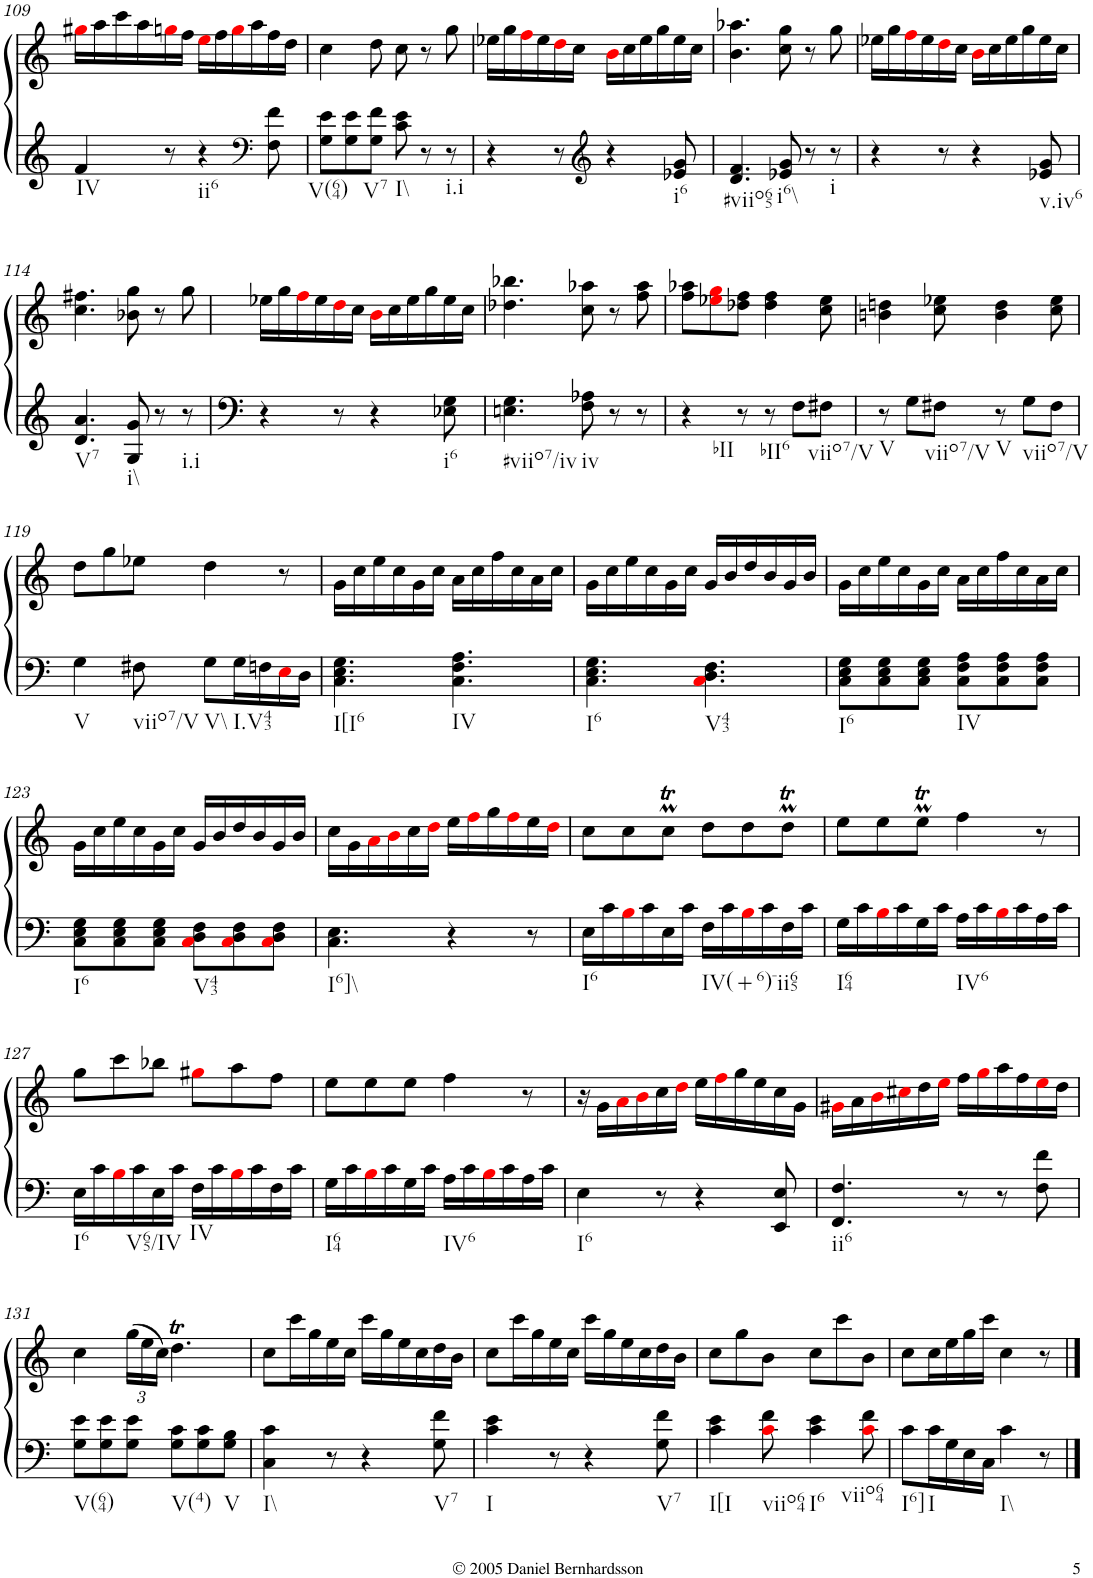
**kern	**kern
*part1	*part1
*staff2	*staff1
*I"Piano	*
*I'Pno.	*
!!LO:PB:g=z
*clefF4	*clefG2
*k[]	*k[]
*M6/8	*M6/8
=109	=109
!LO:TX:b:t=IV	!
4f/	16gg#Xi\LL
.	16aa\
.	16ccc\
.	16aa\
8r	16ggni\
.	16ff\JJ
!LO:TX:b:t=ii6	!
4r	16eei\LL
.	16ff\
.	16ggi\
.	16aa\
*clefF4	*
8F\ 8f\	16ff\
.	16dd\JJ
=110	=110
!LO:TX:b:t=V(64)	!
8G\ 8e\L	4cc\
8G\ 8e\	.
!LO:TX:b:t=V7	!
8G\ 8f\J	8dd\
!LO:TX:b:t=I\\	!
8c\ 8e\	8cc\
8r	8r
!LO:TX:b:t=i.i	!
8r	8gg\
=111	=111
4r	16ee-X\LL
.	16gg\
.	16ffi\
.	16ee-\
8r	16ddi\
.	16cc\JJ
*clefG2	*
4r	16bi\LL
.	16cc\
.	16ee-\
.	16gg\
!LO:TX:b:t=i6	!
8e-X/ 8g/	16ee-\
.	16cc\JJ
=112	=112
!LO:TX:b:t=#viio65	!
4.d/ 4.f/	4.b\ 4.aa-X\
!LO:TX:b:t=i6\\	!
8e-X/ 8g/	8cc\ 8gg\
8r	8r
!LO:TX:b:t=i	!
8r	8gg\
=113	=113
4r	16ee-X\LL
.	16gg\
.	16ffi\
.	16ee-\
8r	16ddi\
.	16cc\JJ
4r	16bi\LL
.	16cc\
.	16ee-\
.	16gg\
!LO:TX:b:t=v.iv6	!
8e-X/ 8g/	16ee-\
.	16cc\JJ
!!LO:LB:g=z
=114	=114
!LO:TX:b:t=V7	!
4.d/ 4.a/	4.cc\ 4.ff#X\
!LO:TX:b:t=i\\	!
8G/ 8g/	8b-X\ 8gg\
8r	8r
!LO:TX:b:t=i.i	!
8r	8gg\
=115	=115
4r	16ee-X\LL
.	16gg\
.	16ffi\
.	16ee-\
8r	16ddi\
.	16cc\JJ
4r	16bi\LL
.	16cc\
.	16ee-\
.	16gg\
!LO:TX:b:t=i6	!
8E-X\ 8G\	16ee-\
.	16cc\JJ
=116	=116
!LO:TX:b:t=#viio7/iv	!
4.En\ 4.G\	4.dd-X\ 4.bb-X\
!LO:TX:b:t=iv	!
8F\ 8A-X\	8cc\ 8aa-X\
8r	8r
8r	8ff\ 8aa-\
=117	=117
4r	8ff\ 8aa-X\L
.	8ee-Xi\ 8ggi\
!LO:TX:b:t=bII	!
8r	8dd-X\ 8ff\J
8r	4dd-\ 4ff\
!LO:TX:b:t=bII6	!
8F\L	.
!LO:TX:b:t=viio7/V	!
8F#X\J	8cc\ 8ee-\
=118	=118
!LO:TX:b:t=V	!
8r	4bn\ 4ddn\
8G\L	.
!LO:TX:b:t=viio7/V	!
8F#X\J	8cc\ 8ee-X\
!LO:TX:b:t=V	!
8r	4b\ 4dd\
8G\L	.
!LO:TX:b:t=viio7/V	!
8F#\J	8cc\ 8ee-\
!!LO:LB:g=z
=119	=119
!LO:TX:b:t=V	!
4G\	8dd\L
.	8gg\
!LO:TX:b:t=viio7/V	!
8F#X\	8ee-X\J
!LO:TX:b:t=V\\	!
8G\L	4dd\
!LO:TX:b:t=I.V43	!
16G\L	.
16Fn\	.
16Ei\	8r
16D\JJ	.
=120	=120
!LO:TX:b:t=I[I6	!
4.C\ 4.E\ 4.G\	16g\LL
.	16cc\
.	16ee\
.	16cc\
.	16g\
.	16cc\JJ
!LO:TX:b:t=IV	!
4.C\ 4.F\ 4.A\	16a\LL
.	16cc\
.	16ff\
.	16cc\
.	16a\
.	16cc\JJ
=121	=121
!LO:TX:b:t=I6	!
4.C\ 4.E\ 4.G\	16g\LL
.	16cc\
.	16ee\
.	16cc\
.	16g\
.	16cc\JJ
!LO:TX:b:t=V43	!
4.Ci\ 4.D\ 4.F\	16g/LL
.	16b/
.	16dd/
.	16b/
.	16g/
.	16b/JJ
=122	=122
!LO:TX:b:t=I6	!
8C\ 8E\ 8G\L	16g\LL
.	16cc\
8C\ 8E\ 8G\	16ee\
.	16cc\
8C\ 8E\ 8G\J	16g\
.	16cc\JJ
!LO:TX:b:t=IV	!
8C\ 8F\ 8A\L	16a\LL
.	16cc\
8C\ 8F\ 8A\	16ff\
.	16cc\
8C\ 8F\ 8A\J	16a\
.	16cc\JJ
!!LO:LB:g=z
=123	=123
!LO:TX:b:t=I6	!
8C\ 8E\ 8G\L	16g\LL
.	16cc\
8C\ 8E\ 8G\	16ee\
.	16cc\
8C\ 8E\ 8G\J	16g\
.	16cc\JJ
!LO:TX:b:t=V43	!
8Ci\ 8D\ 8F\L	16g/LL
.	16b/
8Ci\ 8D\ 8F\	16dd/
.	16b/
8Ci\ 8D\ 8F\J	16g/
.	16b/JJ
=124	=124
!LO:TX:b:t=I6]\\	!
4.C\ 4.E\	16cc\LL
.	16g\
.	16ai\
.	16bi\
.	16cc\
.	16ddi\JJ
4r	16ee\LL
.	16ffi\
.	16gg\
.	16ffi\
8r	16ee\
.	16ddi\JJ
=125	=125
!LO:TX:b:t=I6	!
16E\LL	8cc\L
16c\	.
16Bi\	8cc\
16c\	.
16E\	8ccMT\J
16c\JJ	.
!LO:TX:b:t=IV(+6)-ii65	!
16F\LL	8dd\L
16c\	.
16Bi\	8dd\
16c\	.
16F\	8ddMT\J
16c\JJ	.
=126	=126
!LO:TX:b:t=I64	!
16G\LL	8ee\L
16c\	.
16Bi\	8ee\
16c\	.
16G\	8eemt\J
16c\JJ	.
!LO:TX:b:t=IV6	!
16A\LL	4ff\
16c\	.
16Bi\	.
16c\	.
16A\	8r
16c\JJ	.
!!LO:LB:g=z
=127	=127
!LO:TX:b:t=I6	!
16E\LL	8gg\L
16c\	.
16Bi\	8ccc\
16c\	.
!LO:TX:b:t=V65/IV	!
16E\	8bb-X\J
16c\JJ	.
!LO:TX:b:t=IV	!
16F\LL	8gg#Xi\L
16c\	.
16Bi\	8aa\
16c\	.
16F\	8ff\J
16c\JJ	.
=128	=128
!LO:TX:b:t=I64	!
16G\LL	8ee\L
16c\	.
16Bi\	8ee\
16c\	.
16G\	8ee\J
16c\JJ	.
!LO:TX:b:t=IV6	!
16A\LL	4ff\
16c\	.
16Bi\	.
16c\	.
16A\	8r
16c\JJ	.
=129	=129
!LO:TX:b:t=I6	!
4E\	16r
.	16g\LL
.	16ai\
.	16bi\
8r	16cc\
.	16ddi\JJ
4r	16ee\LL
.	16ffi\
.	16gg\
.	16ee\
8EE/ 8E/	16cc\
.	16g\JJ
=130	=130
!LO:TX:b:t=ii6	!
4.FF/ 4.F/	16g#Xi\LL
.	16a\
.	16bi\
.	16cc#Xi\
.	16dd\
.	16eei\JJ
8r	16ff\LL
.	16ggi\
8r	16aa\
.	16ff\
8F\ 8f\	16eei\
.	16dd\JJ
!!LO:LB:g=z
=131	=131
!LO:TX:b:t=V(64)	!
8G\ 8e\L	4cc\
8G\ 8e\	.
*	*Xbrackettup
8G\ 8e\J	(24gg\LL
.	24ee\
.	24cc\JJ)
!LO:TX:b:t=V(4)	!
8G\ 8c\L	4.ddT\
8G\ 8c\	.
!LO:TX:b:t=V	!
8G\ 8B\J	.
=132	=132
!LO:TX:b:t=I\\	!
4C\ 4c\	8cc\L
.	16ccc\L
.	16gg\
8r	16ee\
.	16cc\JJ
4r	16ccc\LL
.	16gg\
.	16ee\
.	16cc\
!LO:TX:b:t=V7	!
8G\ 8f\	16dd\
.	16b\JJ
=133	=133
!LO:TX:b:t=I	!
4c\ 4e\	8cc\L
.	16ccc\L
.	16gg\
8r	16ee\
.	16cc\JJ
4r	16ccc\LL
.	16gg\
.	16ee\
.	16cc\
!LO:TX:b:t=V7	!
8G\ 8f\	16dd\
.	16b\JJ
=134	=134
!LO:TX:b:t=I[I	!
4c\ 4e\	8cc\L
.	8gg\
!LO:TX:b:t=viio64	!
8ci\ 8f\	8b\J
!LO:TX:b:t=I6	!
4c\ 4e\	8cc\L
.	8ccc\
!LO:TX:b:t=viio64	!
8ci\ 8f\	8b\J
=135	=135
!LO:TX:b:t=I6]	!
8c\L	8cc\L
!LO:TX:b:t=I	!
16c\L	16cc\L
16G\	16ee\
16E\	16gg\
16C\JJ	16ccc\JJ
!LO:TX:b:t=I\\	!
4c\	4cc\
8r	8r
==	==
*-	*-
